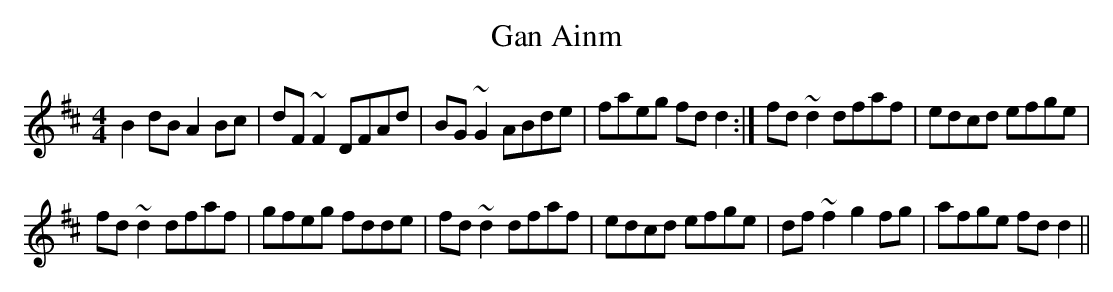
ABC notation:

X:1
T:Gan Ainm
M:4/4
L:1/8
K:D
B2dB A2Bc | dF~F2 DFAd | BG~G2 ABde | faeg fdd2 :| fd~d2 dfaf | edcd efge |
fd~d2 dfaf | gfeg fdde | fd~d2 dfaf | edcd efge | df~f2 g2fg | afge fdd2 ||
